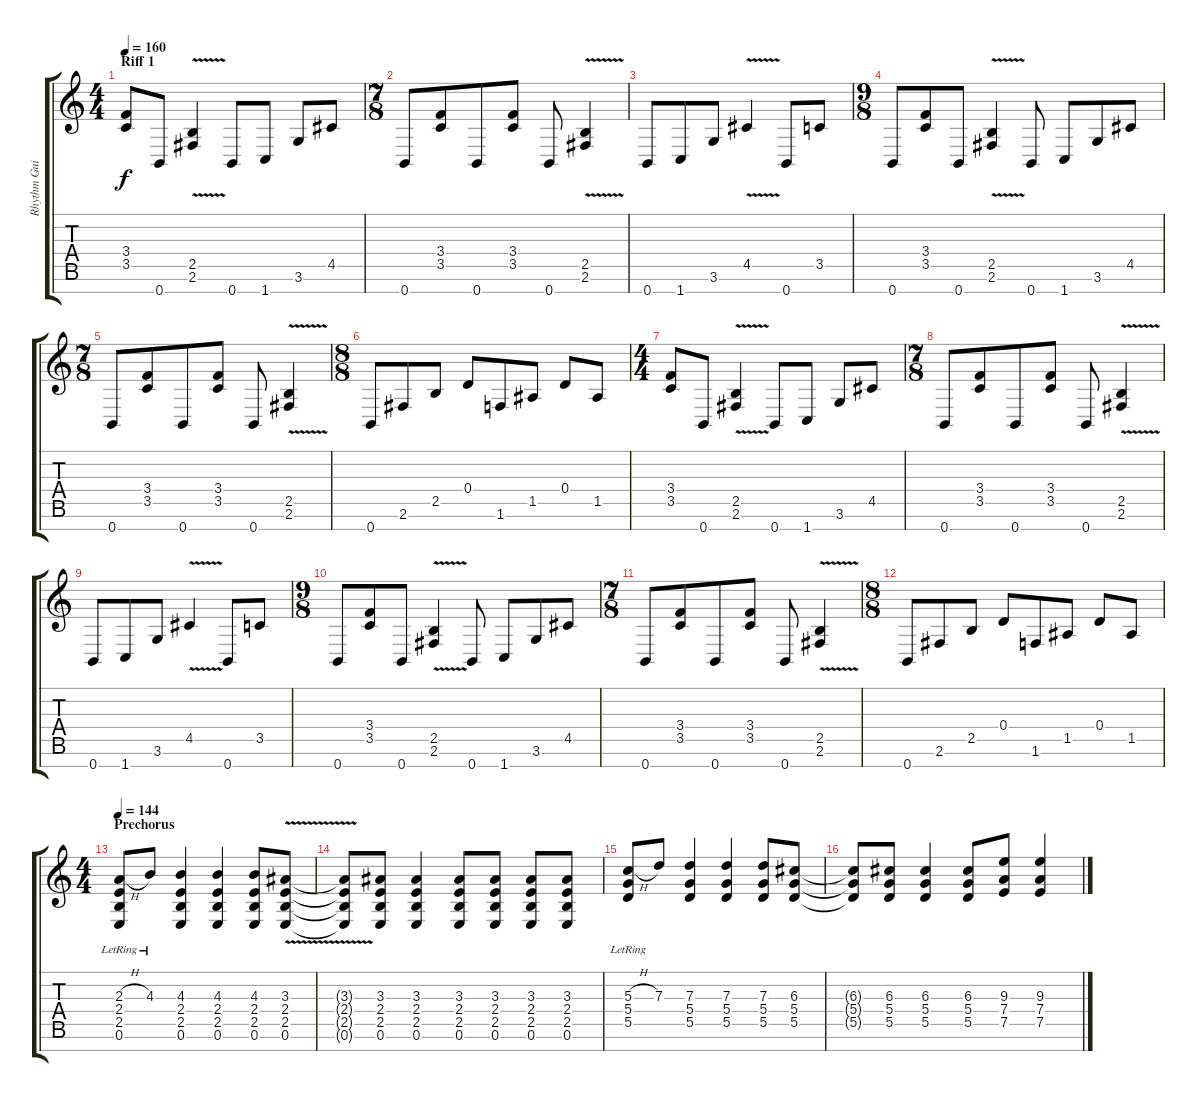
\track ("Rhythm Guitar L" "Rhythm Gui") {instrument overdrivenguitar}
\staff {score tabs}
\tuning (E4 B3 G3 D3 A2 E2 B1) {hide}
\ts (4 4)
\section ("" "Riff 1")
\tempo 160
\clef g2
\ks c
(3.4 3.5).8{dy f} 0.7.8 (2.5{v} 2.6{v}).4 0.7.8 1.7.8 3.6.8 4.5.8 |
\ts (7 8)
0.7.8 (3.4 3.5).8 0.7.8 (3.4 3.5).8 0.7.8 (2.5{v} 2.6{v}).4 |
0.7.8 1.7.8 3.6.8 4.5{v}.4 0.7.8 3.5.8 |
\ts (9 8)
0.7.8 (3.4 3.5).8 0.7.8 (2.5{v} 2.6{v}).4 0.7.8 1.7.8 3.6.8 4.5.8 |
\ts (7 8)
0.7.8 (3.4 3.5).8 0.7.8 (3.4 3.5).8 0.7.8 (2.5{v} 2.6{v}).4 |
\ts (8 8)
0.7.8 2.6.8 2.5.8 0.4.8 1.6.8 1.5.8 0.4.8 1.5.8 |
\ts (4 4)
(3.4 3.5).8 0.7.8 (2.5{v} 2.6{v}).4 0.7.8 1.7.8 3.6.8 4.5.8 |
\ts (7 8)
0.7.8 (3.4 3.5).8 0.7.8 (3.4 3.5).8 0.7.8 (2.5{v} 2.6{v}).4 |
0.7.8 1.7.8 3.6.8 4.5{v}.4 0.7.8 3.5.8 |
\ts (9 8)
0.7.8 (3.4 3.5).8 0.7.8 (2.5{v} 2.6{v}).4 0.7.8 1.7.8 3.6.8 4.5.8 |
\ts (7 8)
0.7.8 (3.4 3.5).8 0.7.8 (3.4 3.5).8 0.7.8 (2.5{v} 2.6{v}).4 |
\ts (8 8)
0.7.8 2.6.8 2.5.8 0.4.8 1.6.8 1.5.8 0.4.8 1.5.8 |
\ts (4 4)
\section ("" "Prechorus")
\tempo 144
(2.3{h} 2.4{lr} 2.5{lr} 0.6{lr}).8 4.3{lr}.8 (4.3 2.4 2.5 0.6).4 (4.3 2.4 2.5 0.6).4 (4.3 2.4 2.5 0.6).8 (3.3{v} 2.4 2.5 0.6).8 |
(3.3{t} 2.4{t} 2.5{t} 0.6{t}).8 (3.3 2.4 2.5 0.6).8 (3.3 2.4 2.5 0.6).4 (3.3 2.4 2.5 0.6).8 (3.3 2.4 2.5 0.6).8 (3.3 2.4 2.5 0.6).8 (3.3 2.4 2.5 0.6).8 |
(5.3{h} 5.4{lr} 5.5{lr}).8 7.3.8 (7.3 5.4 5.5).4 (7.3 5.4 5.5).4 (7.3 5.4 5.5).8 (6.3 5.4 5.5).8 |
(6.3{t} 5.4{t} 5.5{t}).8 (6.3 5.4 5.5).8 (6.3 5.4 5.5).4 (6.3 5.4 5.5).8 (9.3 7.4 7.5).8 (9.3 7.4 7.5).4
